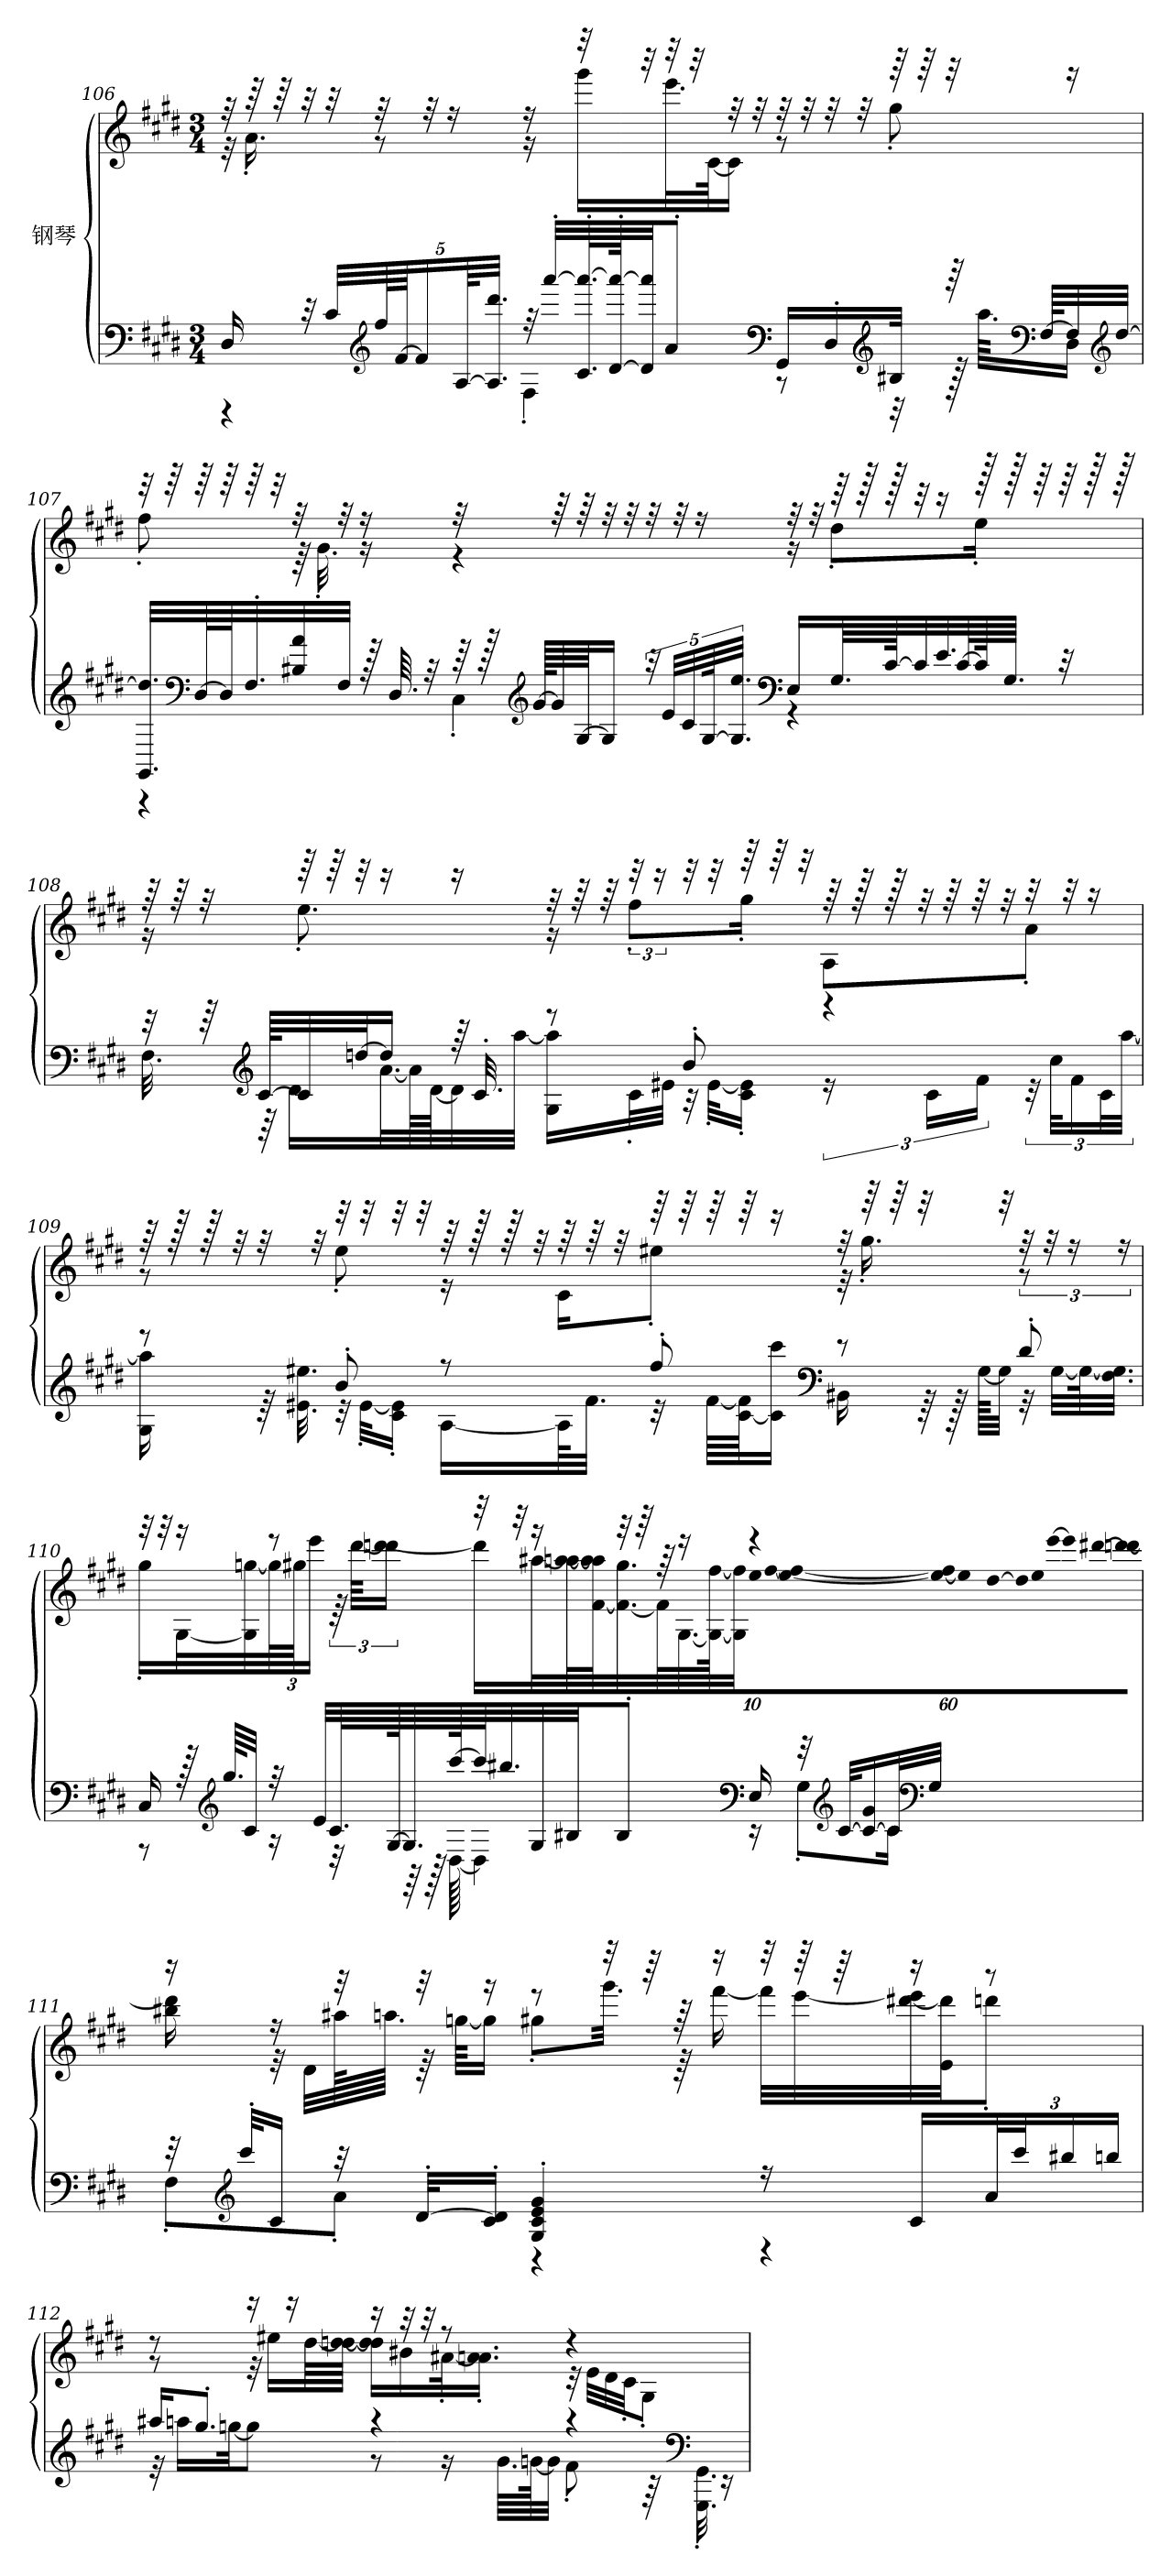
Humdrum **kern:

**kern	**kern
*part1	*part1
*staff2	*staff1
*I"钢琴	*
!!LO:LB:g=z
*clefF4	*clefG2
*k[f#c#g#d#]	*k[f#c#g#d#]
*M3/4	*M3/4
=106	=106
*^	*^
16D#/	4r	32r	32r
.	.	64r	16.a'\
.	.	64r	.
32r	.	32r	.
32c#/LLL	.	32r	.
*clefG2	*	*	*
*Xbrackettup	*	*	*
80ff#/L	.	32r	8r
[80f#/JJ	.	.	.
20f#/]	.	.	.
.	.	32r	.
.	.	16r	.
[80A/KL	.	.	.
40.A/] 40.ddd#/JJJ	.	.	.
32r	4F#'\	16r	16r
[32aaa'/LLL	.	.	.
64.c#/' 64.aaa/_'L	.	32r	16ggg#\LL
[128d#/' 128aaa/_'JK	.	.	.
32d#/] 32aaa/]JJ	.	32r	.
8a'/J	.	32r	32.eee\L
.	.	32r	.
.	.	.	[64c#\JK
.	.	32r	16c#\JJ]
.	.	32r	.
*clefF4	*	*	*
16GG#/LL	8r	32r	8r
.	.	32r	.
16D#'/	.	32r	.
.	.	32r	.
*clefG2	*	*	*
32B#X/JJk	32r	64r	8gg#'\
.	.	64r	.
64r	128r	32r	.
.	64.aa\KKLL	.	.
*clefF4	*	*	*
[64F#/KLLL	.	.	.
32F#/]	16D#\JJ	16r	.
*clefG2	*	*	*
[32dd#/JJJ	.	.	.
!!LO:LB:g=z	!!
=107	=107	=107	=107
32.GG#/ 32.dd#/]LLL	4r	32r	8ff#'\
.	.	64r	.
*clefF4	*	*	*
[64D#/L	.	64r	.
64D#/J]	.	64r	.
32.F#'/	.	64r	.
.	.	32r	.
32B#X/ 32a/	.	32r	64r
.	.	.	32.g#'\
32F#/JJJ	.	32r	.
128r	.	16r	16r
64.D#/	.	.	.
32r	.	.	.
64r	4C#'\	32r	4r
128r	.	.	.
*clefG2	*	*	*
[128g#/KLLLL	.	.	.
64g#/]	.	64r	.
[64G#/JJ	.	64r	.
16G#/JJ]	.	32r	.
.	.	32r	.
*brackettup	*	*	*
40r	.	32r	.
40e/LLL	.	.	.
.	.	32r	.
40c#/	.	.	.
.	.	16r	.
[80G#/K	.	.	.
40.G#/] 40.ee/JJJ	.	.	.
*clefF4	*	*	*
16E/LL	4r	32r	16r
.	.	32r	.
64.G#/LL	.	64r	8dd#'\L
.	.	128r	.
[128c#/JK	.	128r	.
32c#/]	.	32r	.
32.e/	.	16r	.
[64c#/L	.	.	.
128c#/K]	.	128r	16ee'\Jk
64.G#/JJJJ	.	128r	.
.	.	64r	.
32r	.	64r	.
.	.	128r	.
.	.	128r	.
!!LO:LB:g=z	!!
=108	=108	=108	=108
32r	32.F#\	64r	16r
.	.	64r	.
64r	.	32r	.
*clefG2	*	*	*
[64c#/KLLL	64r	.	.
32c#/]	16d#\LL	64r	8.ee'\
.	.	64r	.
[32ddn/J	.	32r	.
16dd/JJ]	[32.a\L	16r	.
.	128a\LL]	.	.
.	[128d#\JJ	.	.
64r	32d#\]	16r	.
32.c#'/	.	.	.
.	[32aa\JJJ	.	.
8r	16G#\ 16aa\]LL	32r	16r
.	.	64r	.
.	.	64r	.
.	32c#'\L	48r	8ff#'\L
.	.	24r	.
.	32e#X\JJJ	.	.
8b'/	32r	32r	.
.	[32e#'\KLL	32r	.
.	16c#\' 16e#\]'JJ	64r	16gg#'\Jk
.	.	64r	.
.	.	32r	.
4r	24r	64r	8A\L
.	.	128r	.
.	.	128r	.
.	.	32r	.
.	24c#\LL	.	.
.	.	64r	.
.	.	64r	.
.	24f#\JJ	.	.
.	.	32r	.
.	48r	32r	8a'\J
.	48cc#\KLL	.	.
.	.	32r	.
.	24f#\	.	.
.	.	16r	.
.	48c#\L	.	.
.	[48aa\JJJ	.	.
!!LO:LB:g=z	!!
=109	=109	=109	=109
8r	16G#\ 16aa\]	64r	8r
.	.	128r	.
.	.	128r	.
.	.	32r	.
.	64r	32r	.
.	32.e#X\ 32.ee#X\	.	.
.	.	32r	.
8b'/	32r	32r	8ee'\
.	[32e#'\KLL	32r	.
.	16c#\' 16e#\]'JJ	32r	.
.	.	32r	.
8r	[16A\LL	64r	16r
.	.	128r	.
.	.	128r	.
.	.	32r	.
.	64A\KL]	64r	16c#\KL
.	32.f#\JJJ	64r	.
.	.	32r	.
8ff#'/	32r	64r	8ee#X'\J
.	.	64r	.
.	[64f#\LLLL	64r	.
.	[64c#\ 64f#\]JJ	64r	.
.	16c#\] 16ccc#\JJ	16r	.
*clefF4	*	*	*
8r	16BB#X\	32r	32r
.	.	64r	16.gg#'\
.	.	64r	.
.	64r	32r	.
.	128r	.	.
.	[128G#\KKLLL	.	.
.	32G#\JJJ]	32r	.
8d#'/	32r	48r	8r
.	.	48r	.
.	[32G#\LLL	.	.
.	.	24r	.
.	64G#\K_	.	.
.	32.F#\ 32.G#\]JJJ	.	.
.	.	24r	.
!!LO:LB:g=z	!!
=110	=110	=110	=110
16C#/	8r	32r	16gg#'\LL
.	.	32r	.
128r	.	16r	[32G#\L
*clefG2	*	*	*
64.gg#/KLLL	.	.	.
32c#/JJJ	.	.	32G#\] [32ggn\
*	*	*	*Xbrackettup
32r	16r	8r	96gg\L]
.	.	.	96gg#X\JJ
.	.	.	24eee\JJ
32e/LLL	.	.	.
*	*	*	*brackettup
64.c#/L	32r	.	96r
.	.	.	[96ddd#\KKLL
.	.	.	[24dddn\ 24ddd#\]JJ
[128G#/K	.	.	.
64.G#/]	64r	.	.
.	128r	.	.
[128ccc#/K	[128D#\	.	.
64ccc#/J]	4D#\]	32r	16ddd\LL]
32.bb#X/	.	.	.
.	.	32r	.
32G#/	.	16r	[32aa#X\L
32B#X/JJ	.	.	[64aan\ 64aa#\_L
.	.	.	[64f#\ 64aa\] 64aa#\]J
8B#'/J	.	32r	32.f#\_ 32.gg#\
.	.	64r	.
.	.	64r	64f#\L]
.	.	16r	[64.G#\
.	.	.	128G#\_ [128ff#\JK
.	.	.	32G#\] 32ff#\]
*clefF4	*	*	*
*	*	*	*Xbrackettup
!	!	!	!LO:N:vis=64
16E/	16r	4r	640%9ee\K
!	!	!	!LO:N:vis=32
.	.	.	[1920%53ff#\
!	!	!	!LO:N:vis=64
.	.	.	[640%9ee\ 640%9ff#\_K
!	!	!	!LO:N:vis=32
.	.	.	1920%53ee\_ 1920%53ff#\]
32r	8G#'\L	.	.
!	!	!	!LO:N:vis=64
.	.	.	640%9ee\L]
*clefG2	*	*	*
[32c#/KLL	.	.	.
!	!	!	!LO:N:vis=64
.	.	.	[640%9dd#\J
!	!	!	!LO:N:vis=32
.	.	.	1920%53dd#\]
16c#/_ 16g#/	.	.	.
!	!	!	!LO:N:vis=32
.	.	.	1920%53ee\
!	!	!	!LO:N:vis=32
.	.	.	[1920%53eee\
32c#/L]	16c#\Jk	.	.
!	!	!	!LO:N:vis=64
.	.	.	640%9eee\L]
!	!	!	!LO:N:vis=64
.	.	.	[640%9ddd#X\J
*clefF4	*	*	*
32G#/JJJ	.	.	.
!	!	!	!LO:N:vis=32
.	.	.	[1920%53dddn\ 1920%53ddd#\]JJJ
!!LO:PB:g=z	!!
=111	=111	=111	=111
32r	8F#'\L	16r	16bb#X\ 16ddd\]
*clefG2	*	*	*
32ccc#'/KLL	.	.	.
16c#/JJ	.	16r	32r
.	.	.	32d#\LLL
32r	8a'\J	32r	128aa#X\KL
.	.	.	64.aan\JJJJ
[32d#'/KLL	.	32r	64r
.	.	.	[64ggn\KKLL
16c#/' 16d#/]'JJ	.	16r	16gg\JJ]
4G#/' 4c#/' 4e/' 4g#/'	4r	8r	8gg#X'\L
.	.	32r	32.ggg#\Jkk
.	.	64r	.
.	.	64r	64r
.	.	16r	[16fff#\
16r	4r	32r	32fff#\LLL]
.	.	64r	[32eee\
.	.	64r	.
16c#/LL	.	16r	[32ddd#X\ 32eee\]
.	.	.	32e\ 32ddd#\]JJ
*Xbrackettup	*	*	*
48a/L	.	8r	8dddn'\J
48ccc#/J	.	.	.
24bb#X/	.	.	.
24bbn/JJ	.	.	.
!!LO:LB:g=z	!!
=112	=112	=112	=112
16aa#X/KL	32r	8r	8r
.	16aan\LL	.	.
8.gg#'/J	.	.	.
.	[32ggn\JK	.	.
.	8gg\J]	16r	32r
.	.	.	16ee#X\LL
.	.	16r	.
.	.	.	[64dd#\LL
.	.	.	[64ddn\ 64dd#\_JJJJ
4r	8r	16r	16dd\] 16dd#\]LL
.	.	32r	16b#X\
.	.	32r	.
.	16r	8r	[32a#X'\K
.	.	.	16.an\' 16.a#\]'JJ
.	64.g#\LLLL	.	.
.	[128gn\JK	.	.
.	32g\JJJ]	.	.
4r	8f#'\	4r	32r
.	.	.	32e\LLL
.	.	.	32d#\
.	.	.	32c#'\JJ
.	64r	.	8G#'\J
*clefF4	*	*	*
.	32.GGG#\' 32.GG#\'	.	.
.	16r	.	.
*v	*v	*	*
*	*v	*v
=	=
*-	*-
